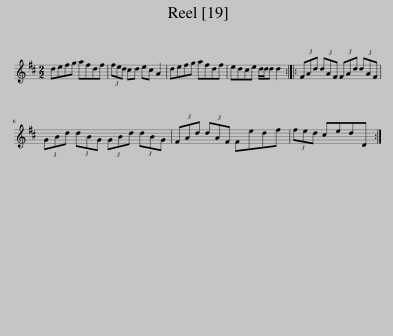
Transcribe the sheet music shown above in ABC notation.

X:1
L:1/8
M:2/2
I:linebreak $
K:D
V:1 treble
V:1
 defg afdf | (3fed cd ec A2 | defg afdf | edce d/d/d d2 :: (3FAd (3dAF (3FAd (3dAF |$ %5
 (3GBd (3dBG (3GBd (3dBG | (3FAd (3dAF Fedf | (3fed cedD :| %8
